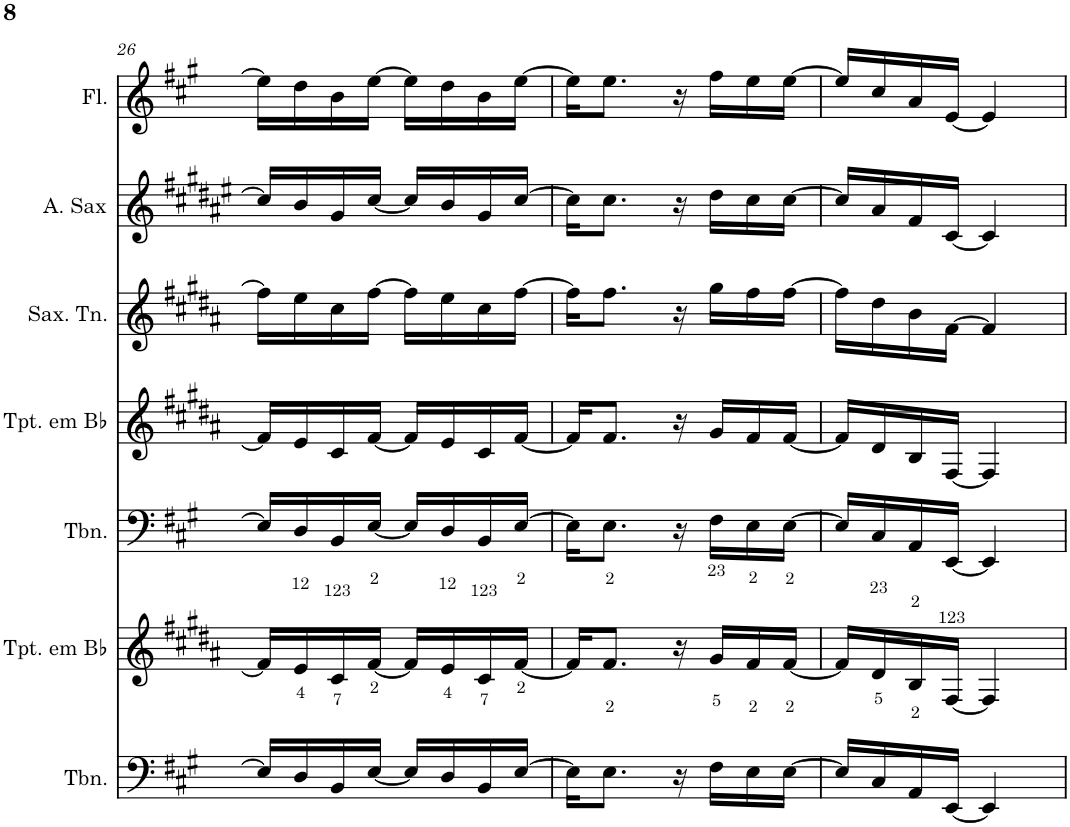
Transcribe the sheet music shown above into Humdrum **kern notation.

**kern	**kern	**kern	**kern	**kern	**kern	**kern
*part7	*part6	*part5	*part4	*part3	*part2	*part1
*staff7	*staff6	*staff5	*staff4	*staff3	*staff2	*staff1
*I"Trombone	*I"Trompete em Bb	*I"Trombone	*I"Trompete em Bb	*I"Saxofone Tenor	*I"Saxofone Alto	*I"Flauta Transversal
*I'Tbn.	*I'Tpt. em Bb	*I'Tbn.	*I'Tpt. em Bb	*I'Sax. Tn.	*	*I'Fl.
!!LO:PB:g=z
*clefF4	*clefG2	*clefF4	*clefG2	*clefG2	*clefG2	*clefG2
*	*Trd1c2	*	*Trd1c2	*Trd8c14	*Trd5c9	*
*k[f#c#g#]	*k[f#c#g#d#a#]	*k[f#c#g#]	*k[f#c#g#d#a#]	*k[f#c#g#d#a#]	*k[f#c#g#d#a#e#]	*k[f#c#g#]
*A:	*B:	*A:	*B:	*B:	*F#:	*A:
*M2/4	*M2/4	*M2/4	*M2/4	*M2/4	*M2/4	*M2/4
=26	=26	=26	=26	=26	=26	=26
16E/LL]	16f#/LL]	16E/LL]	16f#/LL]	16ff#\LL]	16cc#/LL]	16ee\LL]
16D/	16e/	16D/	16e/	16ee\	16b/	16dd\
16BB/	16c#/	16BB/	16c#/	16cc#\	16g#/	16b\
[16E/JJ	[16f#/JJ	[16E/JJ	[16f#/JJ	[16ff#\JJ	[16cc#/JJ	[16ee\JJ
16E/LL]	16f#/LL]	16E/LL]	16f#/LL]	16ff#\LL]	16cc#/LL]	16ee\LL]
16D/	16e/	16D/	16e/	16ee\	16b/	16dd\
16BB/	16c#/	16BB/	16c#/	16cc#\	16g#/	16b\
[16E/JJ	[16f#/JJ	[16E/JJ	[16f#/JJ	[16ff#\JJ	[16cc#/JJ	[16ee\JJ
=27	=27	=27	=27	=27	=27	=27
16E\KL]	16f#/KL]	16E\KL]	16f#/KL]	16ff#\KL]	16cc#\KL]	16ee\KL]
8.E\J	8.f#/J	8.E\J	8.f#/J	8.ff#\J	8.cc#\J	8.ee\J
16r	16r	16r	16r	16r	16r	16r
16F#\LL	16g#/LL	16F#\LL	16g#/LL	16gg#\LL	16dd#\LL	16ff#\LL
16E\	16f#/	16E\	16f#/	16ff#\	16cc#\	16ee\
[16E\JJ	[16f#/JJ	[16E\JJ	[16f#/JJ	[16ff#\JJ	[16cc#\JJ	[16ee\JJ
=28	=28	=28	=28	=28	=28	=28
16E/LL]	16f#/LL]	16E/LL]	16f#/LL]	16ff#\LL]	16cc#/LL]	16ee/LL]
16C#/	16d#/	16C#/	16d#/	16dd#\	16a#/	16cc#/
16AA/	16B/	16AA/	16B/	16b\	16f#/	16a/
[16EE/JJ	[16F#/JJ	[16EE/JJ	[16F#/JJ	[16f#\JJ	[16c#/JJ	[16e/JJ
4EE/]	4F#/]	4EE/]	4F#/]	4f#/]	4c#/]	4e/]
=	=	=	=	=	=	=
*-	*-	*-	*-	*-	*-	*-
